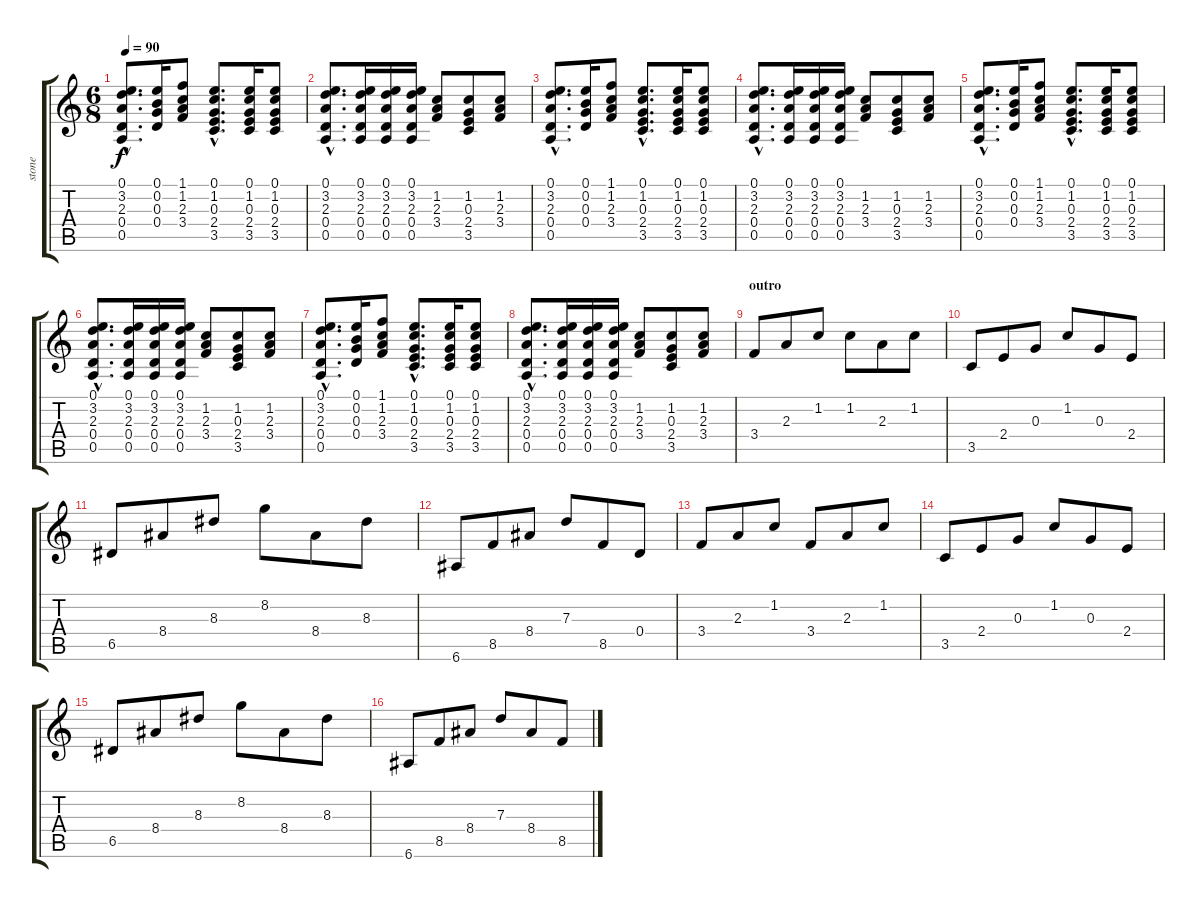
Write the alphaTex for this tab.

\track ("stone" "stone") {instrument overdrivenguitar}
\staff {score tabs}
\tuning (E4 B3 G3 D3 A2 E2) {hide}
\ts (6 8)
\tempo 90
\clef g2
\ks c
(0.1{hac} 3.2{hac} 2.3{hac} 0.4{hac} 0.5{hac}).8{d dy f} (0.1 0.2 0.3 0.4).16 (1.1 1.2 2.3 3.4).8 (0.1{hac} 1.2{hac} 0.3{hac} 2.4{hac} 3.5{hac}).8{d} (0.1 1.2 0.3 2.4 3.5).16 (0.1 1.2 0.3 2.4 3.5).8 |
(0.1{hac} 3.2{hac} 2.3{hac} 0.4{hac} 0.5{hac}).8{d} (0.1 3.2 2.3 0.4 0.5).16 (0.1 3.2 2.3 0.4 0.5).16 (0.1 3.2 2.3 0.4 0.5).16 (1.2 2.3 3.4).8 (1.2 0.3 2.4 3.5).8 (1.2 2.3 3.4).8 |
(0.1{hac} 3.2{hac} 2.3{hac} 0.4{hac} 0.5{hac}).8{d} (0.1 0.2 0.3 0.4).16 (1.1 1.2 2.3 3.4).8 (0.1{hac} 1.2{hac} 0.3{hac} 2.4{hac} 3.5{hac}).8{d} (0.1 1.2 0.3 2.4 3.5).16 (0.1 1.2 0.3 2.4 3.5).8 |
(0.1{hac} 3.2{hac} 2.3{hac} 0.4{hac} 0.5{hac}).8{d} (0.1 3.2 2.3 0.4 0.5).16 (0.1 3.2 2.3 0.4 0.5).16 (0.1 3.2 2.3 0.4 0.5).16 (1.2 2.3 3.4).8 (1.2 0.3 2.4 3.5).8 (1.2 2.3 3.4).8 |
(0.1{hac} 3.2{hac} 2.3{hac} 0.4{hac} 0.5{hac}).8{d} (0.1 0.2 0.3 0.4).16 (1.1 1.2 2.3 3.4).8 (0.1{hac} 1.2{hac} 0.3{hac} 2.4{hac} 3.5{hac}).8{d} (0.1 1.2 0.3 2.4 3.5).16 (0.1 1.2 0.3 2.4 3.5).8 |
(0.1{hac} 3.2{hac} 2.3{hac} 0.4{hac} 0.5{hac}).8{d} (0.1 3.2 2.3 0.4 0.5).16 (0.1 3.2 2.3 0.4 0.5).16 (0.1 3.2 2.3 0.4 0.5).16 (1.2 2.3 3.4).8 (1.2 0.3 2.4 3.5).8 (1.2 2.3 3.4).8 |
(0.1{hac} 3.2{hac} 2.3{hac} 0.4{hac} 0.5{hac}).8{d} (0.1 0.2 0.3 0.4).16 (1.1 1.2 2.3 3.4).8 (0.1{hac} 1.2{hac} 0.3{hac} 2.4{hac} 3.5{hac}).8{d} (0.1 1.2 0.3 2.4 3.5).16 (0.1 1.2 0.3 2.4 3.5).8 |
(0.1{hac} 3.2{hac} 2.3{hac} 0.4{hac} 0.5{hac}).8{d} (0.1 3.2 2.3 0.4 0.5).16 (0.1 3.2 2.3 0.4 0.5).16 (0.1 3.2 2.3 0.4 0.5).16 (1.2 2.3 3.4).8 (1.2 0.3 2.4 3.5).8 (1.2 2.3 3.4).8 |
\section ("" "outro")
3.4.8 2.3.8 1.2.8 1.2.8 2.3.8 1.2.8 |
3.5.8 2.4.8 0.3.8 1.2.8 0.3.8 2.4.8 |
6.5.8 8.4.8 8.3.8 8.2.8 8.4.8 8.3.8 |
6.6.8 8.5.8 8.4.8 7.3.8 8.5.8 0.4.8 |
3.4.8 2.3.8 1.2.8 3.4.8 2.3.8 1.2.8 |
3.5.8 2.4.8 0.3.8 1.2.8 0.3.8 2.4.8 |
6.5.8 8.4.8 8.3.8 8.2.8 8.4.8 8.3.8 |
6.6.8 8.5.8 8.4.8 7.3.8 8.4.8 8.5.8
